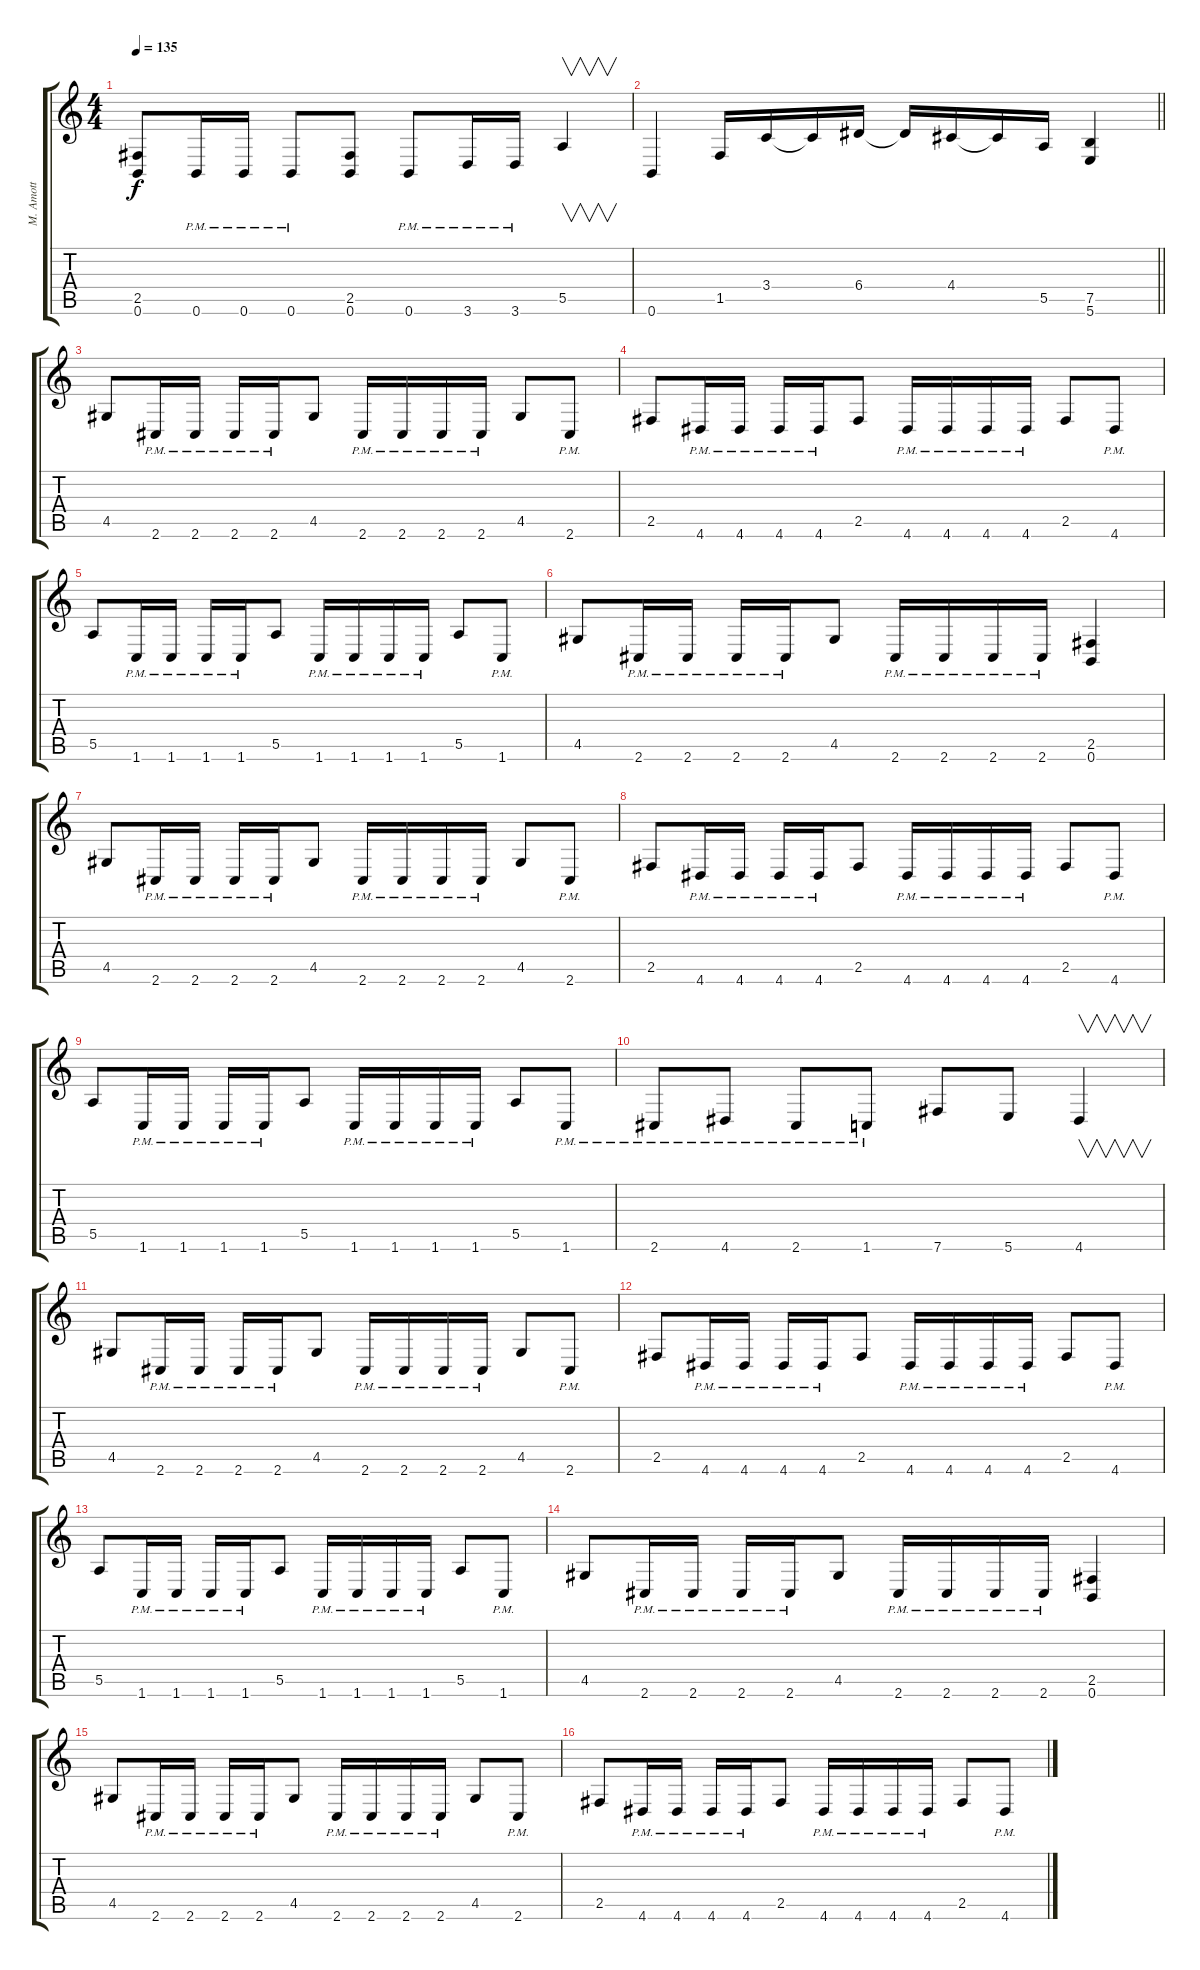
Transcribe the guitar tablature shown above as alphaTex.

\track ("M. Amott" "M. Amott") {instrument distortionguitar}
\staff {score tabs}
\tuning (B3 Gb3 D3 A2 E2 B1) {hide}
\ts (4 4)
\tempo 135
\clef g2
\ks c
(2.5 0.6).8{dy f} 0.6{pm}.16 0.6{pm}.16 0.6{pm}.8 (2.5 0.6).8 0.6{pm}.8 3.6{pm}.16 3.6{pm}.16 5.5.4{v} |
\barLineRight lightlight
0.6.4 1.5.16 3.4.16 3.4{t}.16 6.4.16 6.4{t}.16 4.4.16 4.4{t}.16 5.5.16 (7.5 5.6).4 |
4.5.8 2.6{pm}.16 2.6{pm}.16 2.6{pm}.16 2.6{pm}.16 4.5.8 2.6{pm}.16 2.6{pm}.16 2.6{pm}.16 2.6{pm}.16 4.5.8 2.6{pm}.8 |
2.5.8 4.6{pm}.16 4.6{pm}.16 4.6{pm}.16 4.6{pm}.16 2.5.8 4.6{pm}.16 4.6{pm}.16 4.6{pm}.16 4.6{pm}.16 2.5.8 4.6{pm}.8 |
5.5.8 1.6{pm}.16 1.6{pm}.16 1.6{pm}.16 1.6{pm}.16 5.5.8 1.6{pm}.16 1.6{pm}.16 1.6{pm}.16 1.6{pm}.16 5.5.8 1.6{pm}.8 |
4.5.8 2.6{pm}.16 2.6{pm}.16 2.6{pm}.16 2.6{pm}.16 4.5.8 2.6{pm}.16 2.6{pm}.16 2.6{pm}.16 2.6{pm}.16 (2.5 0.6).4 |
4.5.8 2.6{pm}.16 2.6{pm}.16 2.6{pm}.16 2.6{pm}.16 4.5.8 2.6{pm}.16 2.6{pm}.16 2.6{pm}.16 2.6{pm}.16 4.5.8 2.6{pm}.8 |
2.5.8 4.6{pm}.16 4.6{pm}.16 4.6{pm}.16 4.6{pm}.16 2.5.8 4.6{pm}.16 4.6{pm}.16 4.6{pm}.16 4.6{pm}.16 2.5.8 4.6{pm}.8 |
5.5.8 1.6{pm}.16 1.6{pm}.16 1.6{pm}.16 1.6{pm}.16 5.5.8 1.6{pm}.16 1.6{pm}.16 1.6{pm}.16 1.6{pm}.16 5.5.8 1.6{pm}.8 |
2.6{pm}.8 4.6{pm}.8 2.6{pm}.8 1.6{pm}.8 7.6.8 5.6.8 4.6.4{v} |
4.5.8 2.6{pm}.16 2.6{pm}.16 2.6{pm}.16 2.6{pm}.16 4.5.8 2.6{pm}.16 2.6{pm}.16 2.6{pm}.16 2.6{pm}.16 4.5.8 2.6{pm}.8 |
2.5.8 4.6{pm}.16 4.6{pm}.16 4.6{pm}.16 4.6{pm}.16 2.5.8 4.6{pm}.16 4.6{pm}.16 4.6{pm}.16 4.6{pm}.16 2.5.8 4.6{pm}.8 |
5.5.8 1.6{pm}.16 1.6{pm}.16 1.6{pm}.16 1.6{pm}.16 5.5.8 1.6{pm}.16 1.6{pm}.16 1.6{pm}.16 1.6{pm}.16 5.5.8 1.6{pm}.8 |
4.5.8 2.6{pm}.16 2.6{pm}.16 2.6{pm}.16 2.6{pm}.16 4.5.8 2.6{pm}.16 2.6{pm}.16 2.6{pm}.16 2.6{pm}.16 (2.5 0.6).4 |
4.5.8 2.6{pm}.16 2.6{pm}.16 2.6{pm}.16 2.6{pm}.16 4.5.8 2.6{pm}.16 2.6{pm}.16 2.6{pm}.16 2.6{pm}.16 4.5.8 2.6{pm}.8 |
2.5.8 4.6{pm}.16 4.6{pm}.16 4.6{pm}.16 4.6{pm}.16 2.5.8 4.6{pm}.16 4.6{pm}.16 4.6{pm}.16 4.6{pm}.16 2.5.8 4.6{pm}.8
